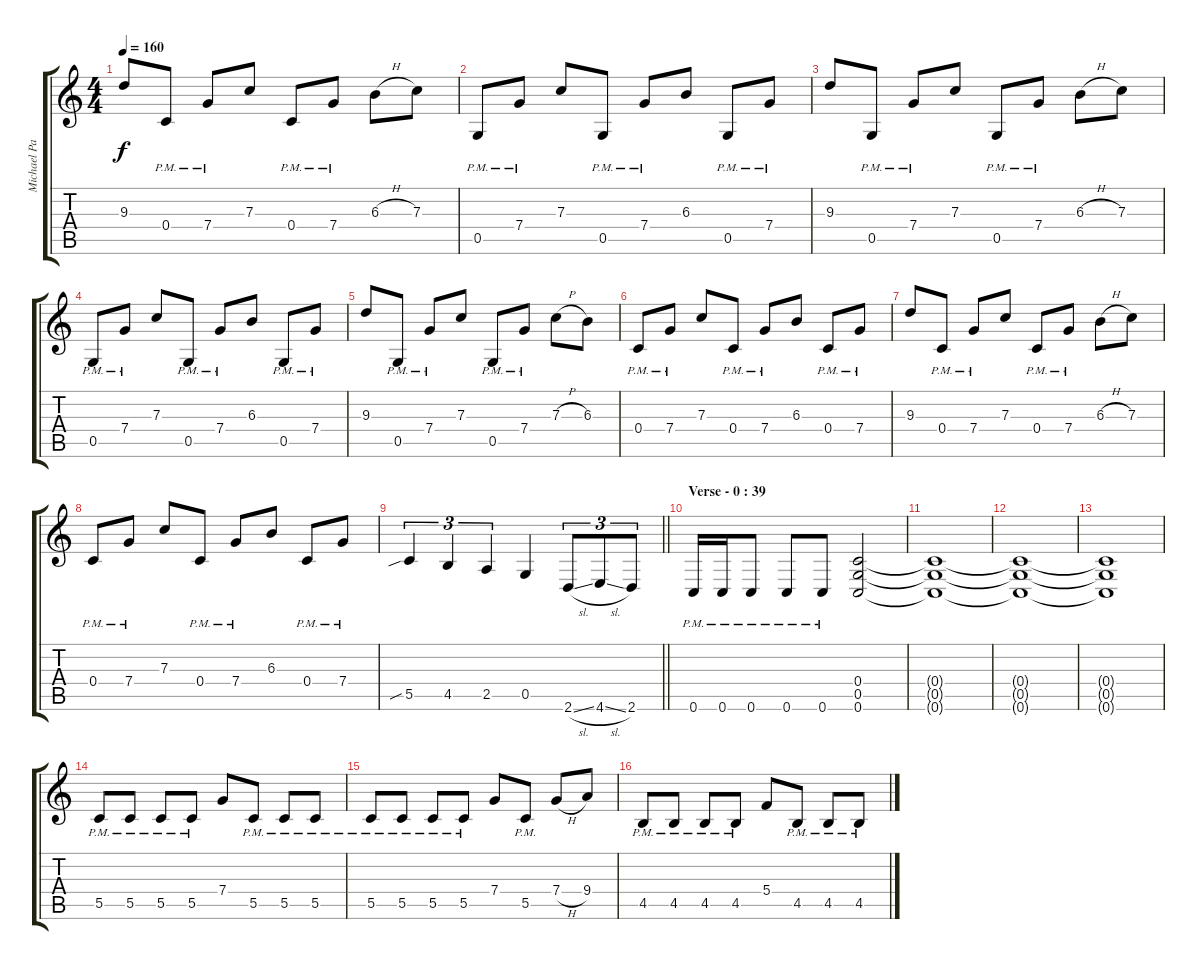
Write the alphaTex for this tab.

\track ("Michael Paget" "Michael Pa") {instrument overdrivenguitar}
\staff {score tabs}
\tuning (D4 A3 F3 C3 G2 C2) {hide}
\ts (4 4)
\tempo 160
\clef g2
\ks c
9.3.8{dy f} 0.4{pm}.8 7.4{pm}.8 7.3.8 0.4{pm}.8 7.4{pm}.8 6.3{h}.8 7.3.8 |
0.5{pm}.8 7.4{pm}.8 7.3.8 0.5{pm}.8 7.4{pm}.8 6.3.8 0.5{pm}.8 7.4{pm}.8 |
9.3.8 0.5{pm}.8 7.4{pm}.8 7.3.8 0.5{pm}.8 7.4{pm}.8 6.3{h}.8 7.3.8 |
0.5{pm}.8 7.4{pm}.8 7.3.8 0.5{pm}.8 7.4{pm}.8 6.3.8 0.5{pm}.8 7.4{pm}.8 |
9.3.8 0.5{pm}.8 7.4{pm}.8 7.3.8 0.5{pm}.8 7.4{pm}.8 7.3{h}.8 6.3.8 |
0.4{pm}.8 7.4{pm}.8 7.3.8 0.4{pm}.8 7.4{pm}.8 6.3.8 0.4{pm}.8 7.4{pm}.8 |
9.3.8 0.4{pm}.8 7.4{pm}.8 7.3.8 0.4{pm}.8 7.4{pm}.8 6.3{h}.8 7.3.8 |
0.4{pm}.8 7.4{pm}.8 7.3.8 0.4{pm}.8 7.4{pm}.8 6.3.8 0.4{pm}.8 7.4{pm}.8 |
\barLineRight lightlight
5.5{sib}.4{tu (3 2)} 4.5.4{tu (3 2)} 2.5.4{tu (3 2)} 0.5.4 2.6{sl}.8{tu (3 2)} 4.6{sl}.8{tu (3 2)} 2.6.8{tu (3 2)} |
\section ("" "Verse - 0 : 39")
0.6{pm}.16 0.6{pm}.16 0.6{pm}.8 0.6{pm}.8 0.6{pm}.8 (0.4 0.5 0.6).2 |
(0.4{t} 0.5{t} 0.6{t}).1 |
(0.4{t} 0.5{t} 0.6{t}).1 |
(0.4{t} 0.5{t} 0.6{t}).1 |
5.5{pm}.8 5.5{pm}.8 5.5{pm}.8 5.5{pm}.8 7.4.8 5.5{pm}.8 5.5{pm}.8 5.5{pm}.8 |
5.5{pm}.8 5.5{pm}.8 5.5{pm}.8 5.5{pm}.8 7.4.8 5.5{pm}.8 7.4{h}.8 9.4.8 |
4.5{pm}.8 4.5{pm}.8 4.5{pm}.8 4.5{pm}.8 5.4.8 4.5{pm}.8 4.5{pm}.8 4.5{pm}.8
